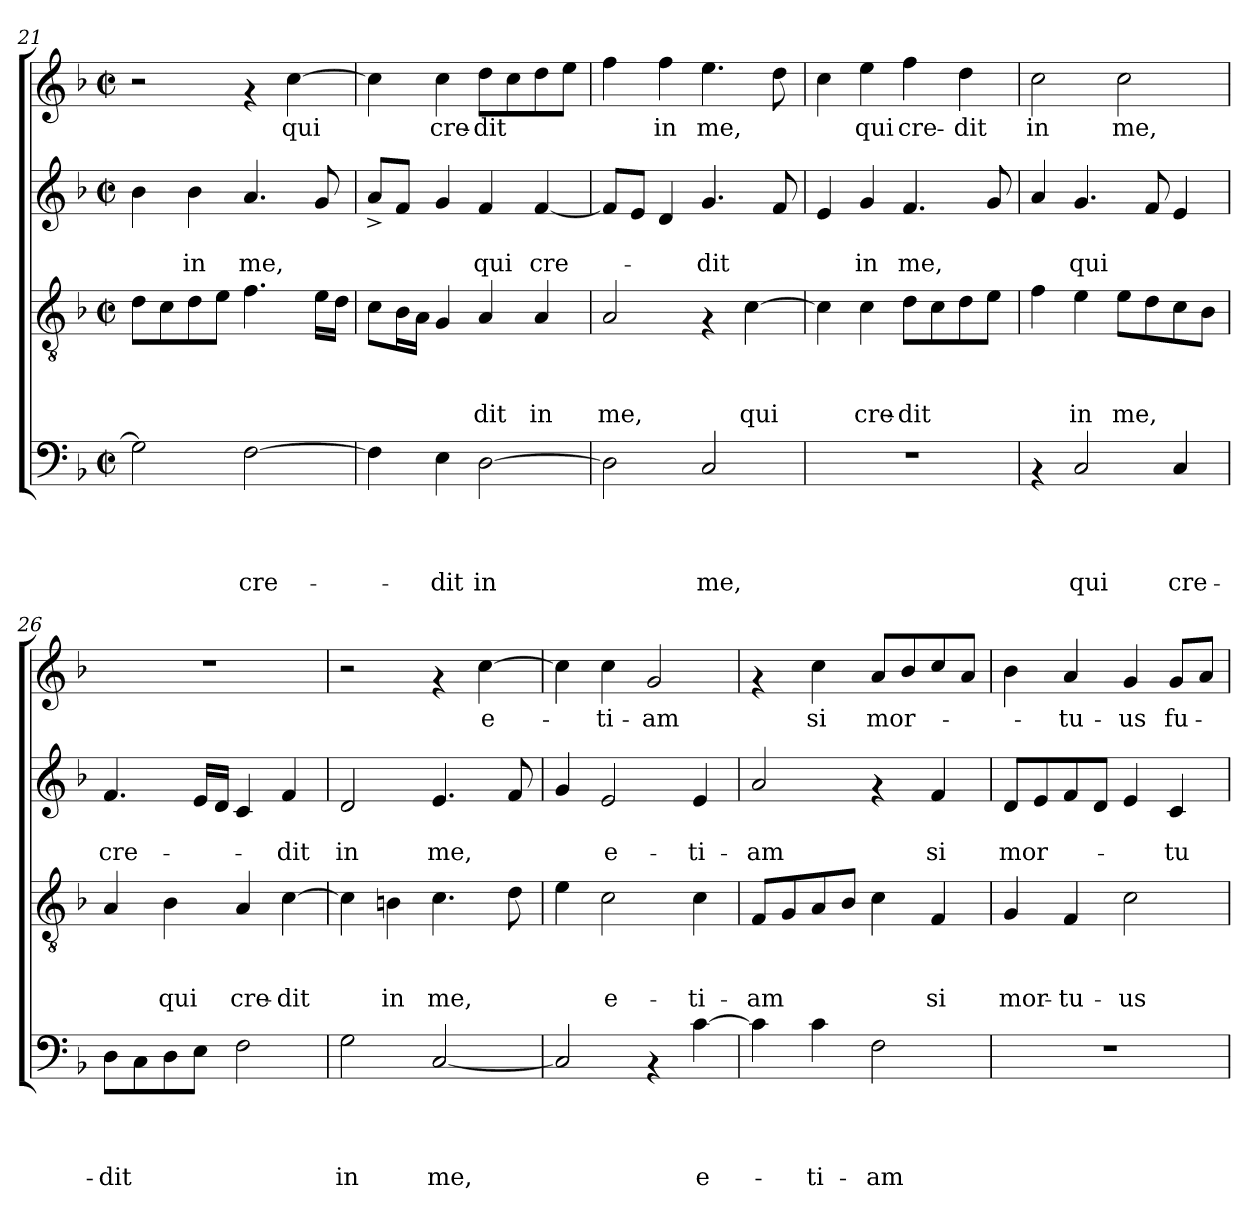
**kern	**text	**text	**text	**text	**kern	**text	**text	**text	**kern	**text	**text	**kern	**text
*part4	*part4	*part4	*part4	*part4	*part3	*part3	*part3	*part3	*part2	*part2	*part2	*part1	*part1
*staff4	*staff4	*staff4	*staff4	*staff4	*staff3	*staff3	*staff3	*staff3	*staff2	*staff2	*staff2	*staff1	*staff1
*clefF4	*	*	*	*	*clefGv2	*	*	*	*clefG2	*	*	*clefG2	*
*k[b-]	*	*	*	*	*k[b-]	*	*	*	*k[b-]	*	*	*k[b-]	*
*F:	*	*	*	*	*F:	*	*	*	*F:	*	*	*F:	*
*M2/2	*	*	*	*	*M2/2	*	*	*	*M2/2	*	*	*M2/2	*
*met(c|)	*	*	*	*	*met(c|)	*	*	*	*met(c|)	*	*	*met(c|)	*
=21	=21	=21	=21	=21	=21	=21	=21	=21	=21	=21	=21	=21	=21
2G\]	.	.	.	.	8d\L	.	.	.	4b-\	.	.	2r	.
.	.	.	.	.	8c\	.	.	.	.	.	.	.	.
!	!	!	!	!	!	!	!	!	!	!	!LO:LY:b	!	!
.	.	.	.	.	8d\	.	.	.	4b-\	.	in	.	.
.	.	.	.	.	8e\J	.	.	.	.	.	.	.	.
!	!	!	!	!LO:LY:b	!	!	!	!	!	!	!LO:LY:b	!	!
[>2F\	.	.	.	cre-	4.f\	.	.	.	4.a/	.	me,	4rf	.
!	!	!	!	!	!	!	!	!	!	!	!	!	!LO:LY:b
.	.	.	.	.	.	.	.	.	.	.	.	[>4cc\	qui
.	.	.	.	.	16e\LL	.	.	.	8g/	.	.	.	.
.	.	.	.	.	16d\JJ	.	.	.	.	.	.	.	.
=22	=22	=22	=22	=22	=22	=22	=22	=22	=22	=22	=22	=22	=22
4F\]	.	.	.	.	8c\L	.	.	.	8a^</L	.	.	4cc\]	.
.	.	.	.	.	16B-\L	.	.	.	8f/J	.	.	.	.
.	.	.	.	.	16A\JJ	.	.	.	.	.	.	.	.
!	!	!	!	!LO:LY:b	!	!	!	!	!	!	!	!	!LO:LY:b
4E\	.	.	.	-dit	4G/	.	.	.	4g/	.	.	4cc\	cre-
!	!	!	!	!LO:LY:b	!	!	!	!LO:LY:b	!	!	!LO:LY:b	!	!LO:LY:b
[>2D\	.	.	.	in	4A/	.	.	-dit	4f/	.	qui	8dd\L	-dit
.	.	.	.	.	.	.	.	.	.	.	.	8cc\	.
!	!	!	!	!	!	!	!	!LO:LY:b	!	!	!LO:LY:b	!	!
.	.	.	.	.	4A/	.	.	in	[<4f/	.	cre-	8dd\	.
.	.	.	.	.	.	.	.	.	.	.	.	8ee\J	.
=23	=23	=23	=23	=23	=23	=23	=23	=23	=23	=23	=23	=23	=23
!	!	!	!	!	!	!	!	!LO:LY:b	!	!	!	!	!
2D\]	.	.	.	.	2A/	.	.	me,	8f/L]	.	.	4ff\	.
.	.	.	.	.	.	.	.	.	8e/J	.	.	.	.
!	!	!	!	!	!	!	!	!	!	!	!	!	!LO:LY:b
.	.	.	.	.	.	.	.	.	4d/	.	.	4ff\	in
!	!	!	!	!LO:LY:b	!	!	!	!	!	!	!LO:LY:b	!	!LO:LY:b
2C/	.	.	.	me,	4rF	.	.	.	4.g/	.	-dit	4.ee\	me,
!	!	!	!	!	!	!	!	!LO:LY:b	!	!	!	!	!
.	.	.	.	.	[>4c\	.	.	qui	.	.	.	.	.
.	.	.	.	.	.	.	.	.	8f/	.	.	8dd\	.
=24	=24	=24	=24	=24	=24	=24	=24	=24	=24	=24	=24	=24	=24
1r	.	.	.	.	4c\]	.	.	.	4e/	.	.	4cc\	.
!	!	!	!	!	!	!	!	!LO:LY:b	!	!	!LO:LY:b	!	!LO:LY:b
.	.	.	.	.	4c\	.	.	cre-	4g/	.	in	4ee\	qui
!	!	!	!	!	!	!	!	!LO:LY:b	!	!	!LO:LY:b	!	!LO:LY:b
.	.	.	.	.	8d\L	.	.	-dit	4.f/	.	me,	4ff\	cre-
.	.	.	.	.	8c\	.	.	.	.	.	.	.	.
!	!	!	!	!	!	!	!	!	!	!	!	!	!LO:LY:b
.	.	.	.	.	8d\	.	.	.	.	.	.	4dd\	-dit
.	.	.	.	.	8e\J	.	.	.	8g/	.	.	.	.
!!LO:PB:g=z
=25	=25	=25	=25	=25	=25	=25	=25	=25	=25	=25	=25	=25	=25
!	!	!	!	!	!	!	!	!	!	!	!	!	!LO:LY:b
4rAA	.	.	.	.	4f\	.	.	.	4a/	.	.	2cc\	in
!	!	!	!	!LO:LY:b	!	!	!	!LO:LY:b	!	!	!LO:LY:b	!	!
2C/	.	.	.	qui	4e\	.	.	in	4.g/	.	qui	.	.
!	!	!	!	!	!	!	!	!LO:LY:b	!	!	!	!	!LO:LY:b
.	.	.	.	.	8e\L	.	.	me,	.	.	.	2cc\	me,
.	.	.	.	.	8d\	.	.	.	8f/	.	.	.	.
!	!	!	!	!LO:LY:b	!	!	!	!	!	!	!	!	!
4C/	.	.	.	cre-	8c\	.	.	.	4e/	.	.	.	.
.	.	.	.	.	8B-\J	.	.	.	.	.	.	.	.
=26	=26	=26	=26	=26	=26	=26	=26	=26	=26	=26	=26	=26	=26
!	!	!	!	!LO:LY:b	!	!	!	!	!	!	!LO:LY:b	!	!
8D\L	.	.	.	-dit	4A/	.	.	.	4.f/	.	cre-	1r	.
8C\	.	.	.	.	.	.	.	.	.	.	.	.	.
!	!	!	!	!	!	!	!	!LO:LY:b	!	!	!	!	!
8D\	.	.	.	.	4B-\	.	.	qui	.	.	.	.	.
8E\J	.	.	.	.	.	.	.	.	16e/LL	.	.	.	.
.	.	.	.	.	.	.	.	.	16d/JJ	.	.	.	.
!	!	!	!	!	!	!	!	!LO:LY:b	!	!	!	!	!
2F\	.	.	.	.	4A/	.	.	cre-	4c/	.	.	.	.
!	!	!	!	!	!	!	!	!LO:LY:b	!	!	!LO:LY:b	!	!
.	.	.	.	.	[>4c\	.	.	-dit	4f/	.	-dit	.	.
=27	=27	=27	=27	=27	=27	=27	=27	=27	=27	=27	=27	=27	=27
!	!	!	!	!LO:LY:b	!	!	!	!	!	!	!LO:LY:b	!	!
2G\	.	.	.	in	4c\]	.	.	.	2d/	.	in	2r	.
!	!	!	!	!	!	!	!	!LO:LY:b	!	!	!	!	!
.	.	.	.	.	4Bn\	.	.	in	.	.	.	.	.
!	!	!	!	!LO:LY:b	!	!	!	!LO:LY:b	!	!	!LO:LY:b	!	!
[<2C/	.	.	.	me,	4.c\	.	.	me,	4.e/	.	me,	4rf	.
!	!	!	!	!	!	!	!	!	!	!	!	!	!LO:LY:b
.	.	.	.	.	.	.	.	.	.	.	.	[>4cc\	e-
.	.	.	.	.	8d\	.	.	.	8f/	.	.	.	.
=28	=28	=28	=28	=28	=28	=28	=28	=28	=28	=28	=28	=28	=28
2C/]	.	.	.	.	4e\	.	.	.	4g/	.	.	4cc\]	.
!	!	!	!	!	!	!	!	!LO:LY:b	!	!	!LO:LY:b	!	!LO:LY:b
.	.	.	.	.	2c\	.	.	e-	2e/	.	e-	4cc\	-ti-
!	!	!	!	!	!	!	!	!	!	!	!	!	!LO:LY:b
4rAA	.	.	.	.	.	.	.	.	.	.	.	2g/	-am
!	!	!	!	!LO:LY:b	!	!	!	!LO:LY:b	!	!	!LO:LY:b	!	!
[>4c\	.	.	.	e-	4c\	.	.	-ti-	4e/	.	-ti-	.	.
=29	=29	=29	=29	=29	=29	=29	=29	=29	=29	=29	=29	=29	=29
!	!	!	!	!	!	!	!	!LO:LY:b	!	!	!LO:LY:b	!	!
4c\]	.	.	.	.	8F/L	.	.	-am	2a/	.	-am	4rf	.
.	.	.	.	.	8G/	.	.	.	.	.	.	.	.
!	!	!	!	!LO:LY:b	!	!	!	!	!	!	!	!	!LO:LY:b
4c\	.	.	.	-ti-	8A/	.	.	.	.	.	.	4cc\	si
.	.	.	.	.	8B-/J	.	.	.	.	.	.	.	.
!	!	!	!	!LO:LY:b	!	!	!	!	!	!	!	!	!LO:LY:b
2F\	.	.	.	-am	4c\	.	.	.	4rf	.	.	8a/L	mor-
.	.	.	.	.	.	.	.	.	.	.	.	8b-/	.
!	!	!	!	!	!	!	!	!LO:LY:b	!	!	!LO:LY:b	!	!
.	.	.	.	.	4F/	.	.	si	4f/	.	si	8cc/	.
.	.	.	.	.	.	.	.	.	.	.	.	8a/J	.
=30	=30	=30	=30	=30	=30	=30	=30	=30	=30	=30	=30	=30	=30
!	!	!	!	!	!	!	!	!LO:LY:b	!	!	!LO:LY:b	!	!
1r	.	.	.	.	4G/	.	.	mor-	8d/L	.	mor-	4b-\	.
.	.	.	.	.	.	.	.	.	8e/	.	.	.	.
!	!	!	!	!	!	!	!	!LO:LY:b	!	!	!	!	!LO:LY:b
.	.	.	.	.	4F/	.	.	-tu-	8f/	.	.	4a/	-tu-
.	.	.	.	.	.	.	.	.	8d/J	.	.	.	.
!	!	!	!	!	!	!	!	!LO:LY:b	!	!	!	!	!LO:LY:b
.	.	.	.	.	2c\	.	.	-us	4e/	.	.	4g/	-us
!	!	!	!	!	!	!	!	!	!	!	!LO:LY:b	!	!LO:LY:b
.	.	.	.	.	.	.	.	.	4c/	.	-tu-	8g/L	fu-
.	.	.	.	.	.	.	.	.	.	.	.	8a/J	.
=	=	=	=	=	=	=	=	=	=	=	=	=	=
*-	*-	*-	*-	*-	*-	*-	*-	*-	*-	*-	*-	*-	*-
